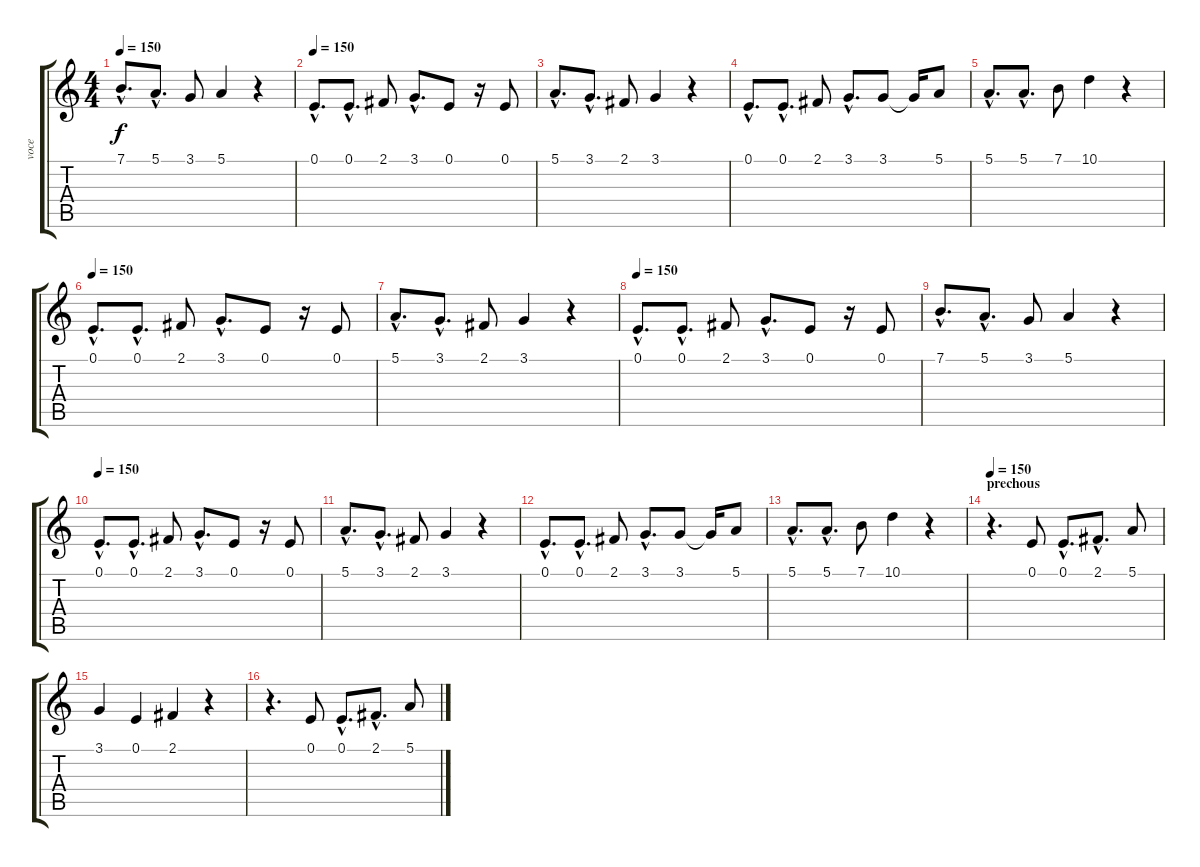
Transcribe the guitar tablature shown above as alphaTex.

\track ("voce" "voce") {instrument baritonesax}
\staff {score tabs}
\tuning (E4 B3 G3 D3 A2 E2) {hide}
\ts (4 4)
\tempo 150
\clef g2
\ks c
7.1{hac}.8{d dy f} 5.1{hac}.8{d} 3.1.8 5.1.4 r.4 |
\tempo 150
0.1{hac}.8{d} 0.1{hac}.8{d} 2.1.8 3.1{hac}.8{d} 0.1.8 r.16 0.1.8 |
5.1{hac}.8{d} 3.1{hac}.8{d} 2.1.8 3.1.4 r.4 |
0.1{hac}.8{d} 0.1{hac}.8{d} 2.1.8 3.1{hac}.8{d} 3.1.8 3.1{t}.16 5.1.8 |
5.1{hac}.8{d} 5.1{hac}.8{d} 7.1.8 10.1.4 r.4 |
\tempo 150
0.1{hac}.8{d} 0.1{hac}.8{d} 2.1.8 3.1{hac}.8{d} 0.1.8 r.16 0.1.8 |
5.1{hac}.8{d} 3.1{hac}.8{d} 2.1.8 3.1.4 r.4 |
\tempo 150
0.1{hac}.8{d} 0.1{hac}.8{d} 2.1.8 3.1{hac}.8{d} 0.1.8 r.16 0.1.8 |
7.1{hac}.8{d} 5.1{hac}.8{d} 3.1.8 5.1.4 r.4 |
\tempo 150
0.1{hac}.8{d} 0.1{hac}.8{d} 2.1.8 3.1{hac}.8{d} 0.1.8 r.16 0.1.8 |
5.1{hac}.8{d} 3.1{hac}.8{d} 2.1.8 3.1.4 r.4 |
0.1{hac}.8{d} 0.1{hac}.8{d} 2.1.8 3.1{hac}.8{d} 3.1.8 3.1{t}.16 5.1.8 |
5.1{hac}.8{d} 5.1{hac}.8{d} 7.1.8 10.1.4 r.4 |
\section ("" "prechous")
\tempo 150
r.4{d} 0.1.8 0.1{hac}.8{d} 2.1{hac}.8{d} 5.1.8 |
3.1.4 0.1.4 2.1.4 r.4 |
r.4{d} 0.1.8 0.1{hac}.8{d} 2.1{hac}.8{d} 5.1.8
